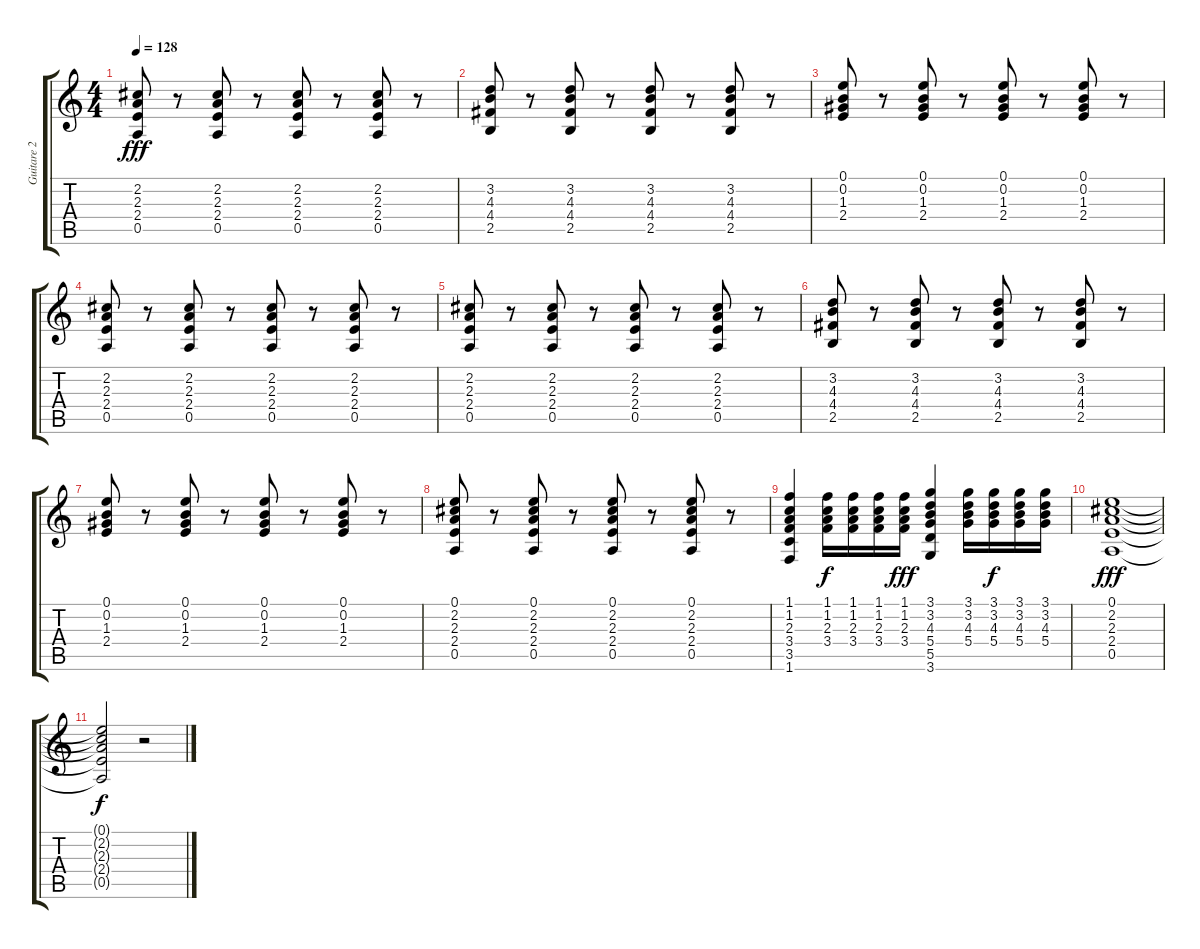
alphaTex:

\track ("Guitare 2" "Guitare 2") {instrument acousticguitarsteel}
\staff {score tabs}
\tuning (E4 B3 G3 D3 A2 E2) {hide}
\ts (4 4)
\tempo 128
\clef g2
\ks c
(2.2 2.3 2.4 0.5).8{dy fff} r.8 (2.2 2.3 2.4 0.5).8 r.8 (2.2 2.3 2.4 0.5).8 r.8 (2.2 2.3 2.4 0.5).8 r.8 |
(3.2 4.3 4.4 2.5).8 r.8 (3.2 4.3 4.4 2.5).8 r.8 (3.2 4.3 4.4 2.5).8 r.8 (3.2 4.3 4.4 2.5).8 r.8 |
(0.1 0.2 1.3 2.4).8 r.8 (0.1 0.2 1.3 2.4).8 r.8 (0.1 0.2 1.3 2.4).8 r.8 (0.1 0.2 1.3 2.4).8 r.8 |
(2.2 2.3 2.4 0.5).8 r.8 (2.2 2.3 2.4 0.5).8 r.8 (2.2 2.3 2.4 0.5).8 r.8 (2.2 2.3 2.4 0.5).8 r.8 |
(2.2 2.3 2.4 0.5).8 r.8 (2.2 2.3 2.4 0.5).8 r.8 (2.2 2.3 2.4 0.5).8 r.8 (2.2 2.3 2.4 0.5).8 r.8 |
(3.2 4.3 4.4 2.5).8 r.8 (3.2 4.3 4.4 2.5).8 r.8 (3.2 4.3 4.4 2.5).8 r.8 (3.2 4.3 4.4 2.5).8 r.8 |
(0.1 0.2 1.3 2.4).8 r.8 (0.1 0.2 1.3 2.4).8 r.8 (0.1 0.2 1.3 2.4).8 r.8 (0.1 0.2 1.3 2.4).8 r.8 |
(0.1 2.2 2.3 2.4 0.5).8 r.8 (0.1 2.2 2.3 2.4 0.5).8 r.8 (0.1 2.2 2.3 2.4 0.5).8 r.8 (0.1 2.2 2.3 2.4 0.5).8 r.8 |
(1.1 1.2 2.3 3.4 3.5 1.6).4 (1.1 1.2 2.3 3.4).16{dy f} (1.1 1.2 2.3 3.4).16 (1.1 1.2 2.3 3.4).16 (1.1 1.2 2.3 3.4).16{dy fff} (3.1 3.2 4.3 5.4 5.5 3.6).4 (3.1 3.2 4.3 5.4).16 (3.1 3.2 4.3 5.4).16{dy f} (3.1 3.2 4.3 5.4).16 (3.1 3.2 4.3 5.4).16 |
(0.1 2.2 2.3 2.4 0.5).1{dy fff} |
(0.1{t} 2.2{t} 2.3{t} 2.4{t} 0.5{t}).2{dy f} r.2
